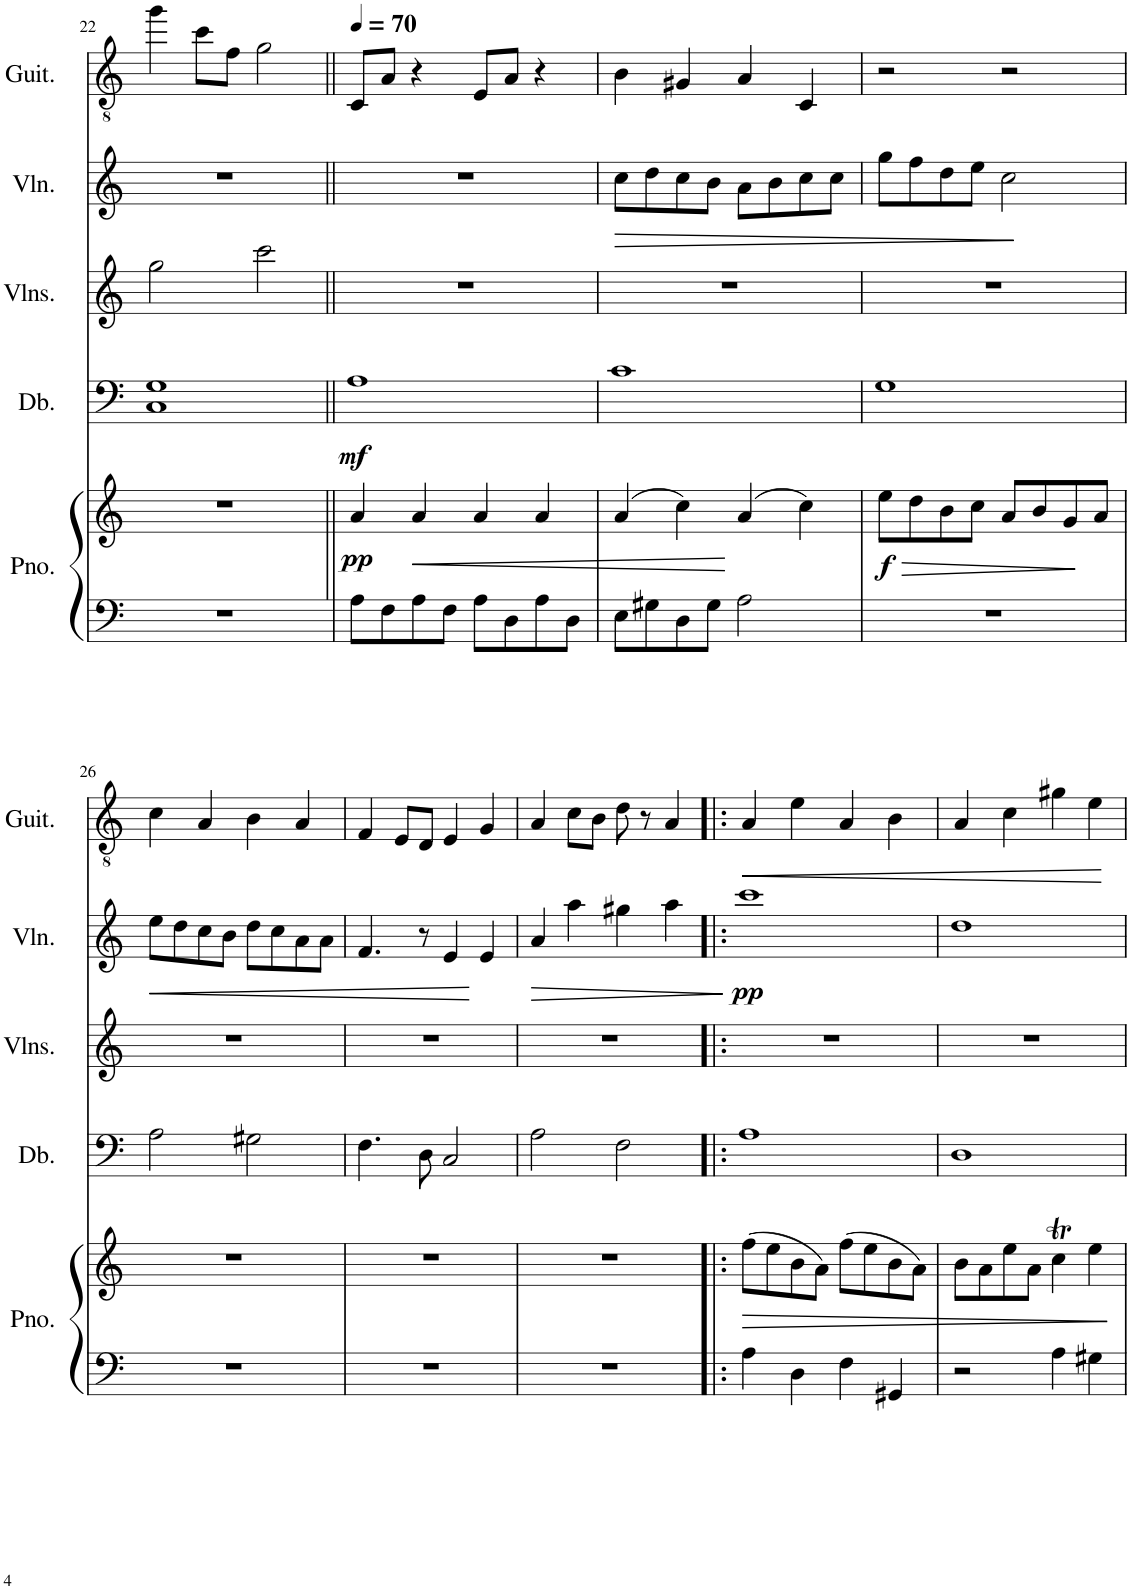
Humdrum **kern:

**kern	**kern	**dynam	**kern	**dynam	**kern	**kern	**dynam	**kern	**dynam
*part5	*part5	*part5	*part4	*part4	*part3	*part2	*part2	*part1	*part1
*staff6	*staff5	*staff5/6	*staff4	*staff4	*staff3	*staff2	*staff2	*staff1	*staff1
*I"Grand Piano	*	*	*I"Double Bass	*	*I"Violins	*I"Violin	*	*I"Acoustic Guitar	*
*I'Pno.	*	*	*I'Db.	*	*I'Vlns.	*I'Vln.	*	*I'Guit.	*
!!LO:PB:g=z
*clefF4	*clefG2	*	*clefF4	*	*clefG2	*clefG2	*	*clefGv2	*
*	*	*	*Trd7c12	*	*	*	*	*	*
*k[]	*k[]	*	*k[]	*	*k[]	*k[]	*	*k[]	*
*M4/4	*M4/4	*	*M4/4	*	*M4/4	*M4/4	*	*M4/4	*
=22	=22	=22	=22	=22	=22	=22	=22	=22	=22
1r	1r	.	1C 1G	.	2gg\	1r	.	4gg\	.
.	.	.	.	.	.	.	.	8cc\L	.
.	.	.	.	.	.	.	.	8f\J	.
.	.	.	.	.	2ccc\	.	.	2g\	.
=23||	=23||	=23||	=23||	=23||	=23||	=23||	=23||	=23||	=23||
*	*	*	*	*	*	*	*	*MM70	*
!	!	!LO:DY:b	!	!LO:DY:b	!	!	!	!	!
8A\L	4a/	pp	1A	mf	1r	1r	.	8C/L	.
8F\	.	.	.	.	.	.	.	8A/J	.
!	!	!LO:HP:b	!	!	!	!	!	!	!
8A\	4a/	<	.	.	.	.	.	4r	.
8F\J	.	.	.	.	.	.	.	.	.
8A\L	4a/	.	.	.	.	.	.	8E/L	.
8D\	.	.	.	.	.	.	.	8A/J	.
8A\	4a/	.	.	.	.	.	.	4r	.
8D\J	.	.	.	.	.	.	.	.	.
.	.	[	.	.	.	.	.	.	.
=24	=24	=24	=24	=24	=24	=24	=24	=24	=24
!	!	!	!	!	!	!	!LO:HP:b	!	!
8E\L	(4a/	.	1c	.	1r	8cc\L	>	4B\	.
8G#X\	.	.	.	.	.	8dd\	.	.	.
8D\	4cc\)	.	.	.	.	8cc\	.	4G#X/	.
8G#\J	.	.	.	.	.	8b\J	.	.	.
2A\	(4a/	.	.	.	.	8a\L	.	4A/	.
.	.	.	.	.	.	8b\	.	.	.
.	4cc\)	.	.	.	.	8cc\	.	4C/	.
.	.	.	.	.	.	8cc\J	.	.	.
.	.	.	.	.	.	.	]	.	.
=25	=25	=25	=25	=25	=25	=25	=25	=25	=25
!	!	!LO:HP:b	!	!	!	!	!	!	!
!	!	!LO:DY:n=1:b	!	!	!	!	!	!	!
1r	8ee\L	> f	1G	.	1r	8gg\L	.	2r	.
.	8dd\	.	.	.	.	8ff\	.	.	.
.	8b\	.	.	.	.	8dd\	.	.	.
.	8cc\J	.	.	.	.	8ee\J	.	.	.
.	8a/L	.	.	.	.	2cc\	.	2r	.
.	8b/	.	.	.	.	.	.	.	.
.	8g/	.	.	.	.	.	.	.	.
.	8a/J	.	.	.	.	.	.	.	.
.	.	]	.	.	.	.	.	.	.
!!LO:LB:g=z
=26	=26	=26	=26	=26	=26	=26	=26	=26	=26
!	!	!	!	!	!	!	!LO:HP:b	!	!
1r	1r	.	2A\	.	1r	8ee\L	<	4c\	.
.	.	.	.	.	.	8dd\	.	.	.
.	.	.	.	.	.	8cc\	.	4A/	.
.	.	.	.	.	.	8b\J	.	.	.
.	.	.	2G#X\	.	.	8dd\L	.	4B\	.
.	.	.	.	.	.	8cc\	.	.	.
.	.	.	.	.	.	8a\	.	4A/	.
.	.	.	.	.	.	8a\J	.	.	.
.	.	.	.	.	.	.	[	.	.
=27	=27	=27	=27	=27	=27	=27	=27	=27	=27
1r	1r	.	4.F\	.	1r	4.f/	.	4F/	.
.	.	.	.	.	.	.	.	8E/L	.
.	.	.	8D\	.	.	8r	.	8D/J	.
.	.	.	2C/	.	.	4e/	.	4E/	.
.	.	.	.	.	.	4e/	.	4G/	.
=28	=28	=28	=28	=28	=28	=28	=28	=28	=28
!	!	!	!	!	!	!	!LO:HP:b	!	!
1r	1r	.	2A\	.	1r	4a/	>	4A/	.
.	.	.	.	.	.	4aa\	.	8c\L	.
.	.	.	.	.	.	.	.	8B\J	.
.	.	.	2F\	.	.	4gg#X\	.	8d\	.
.	.	.	.	.	.	.	.	8r	.
.	.	.	.	.	.	4aa\	.	4A/	.
.	.	.	.	.	.	.	]	.	.
=29!|:	=29!|:	=29!|:	=29!|:	=29!|:	=29!|:	=29!|:	=29!|:	=29!|:	=29!|:
!	!	!LO:HP:b	!	!	!	!	!LO:DY:b	!	!LO:HP:b
4A\	(8ff\L	>	1A	.	1r	1ccc	pp	4A/	<
.	8ee\	.	.	.	.	.	.	.	.
4D\	8b\	.	.	.	.	.	.	4e\	.
.	8a\J)	.	.	.	.	.	.	.	.
4F\	(8ff\L	.	.	.	.	.	.	4A/	.
.	8ee\	.	.	.	.	.	.	.	.
4GG#X/	8b\	.	.	.	.	.	.	4B\	.
.	8a\J)	.	.	.	.	.	.	.	.
.	.	]	.	.	.	.	.	.	[
=30	=30	=30	=30	=30	=30	=30	=30	=30	=30
2r	8b\L	.	1D	.	1r	1dd	.	4A/	.
.	8a\	.	.	.	.	.	.	.	.
.	8ee\	.	.	.	.	.	.	4c\	.
.	8a\J	.	.	.	.	.	.	.	.
4A\	4ccT\	.	.	.	.	.	.	4g#X\	.
4G#X\	4ee\	.	.	.	.	.	.	4e\	.
=	=	=	=	=	=	=	=	=	=
*-	*-	*-	*-	*-	*-	*-	*-	*-	*-
